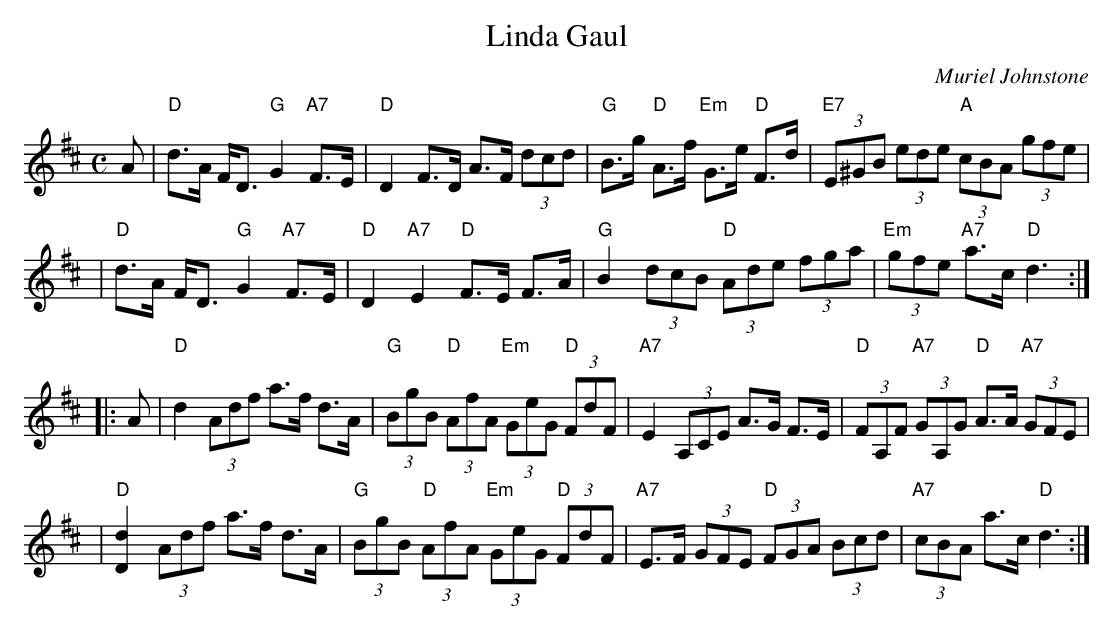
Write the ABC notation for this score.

X:1
T: Linda Gaul
C: Muriel Johnstone
M: C
L: 1/8
K: D
A \
| "D"d>A F<D "G"G2 "A7"F>E | "D"D2 F>D A>F (3dcd \
| "G"B>g "D"A>f "Em"G>e "D"F>d | "E7"(3E^GB (3ede "A"(3cBA (3gfe |
| "D"d>A F<D "G"G2 "A7"F>E | "D"D2 "A7"E2 "D"F>E F>A \
| "G"B2 (3dcB "D"(3Ade (3fga | "Em"(3gfe "A7"a>c "D"d3 :|
|: A \
| "D"d2 (3Adf a>f d>A | "G"(3BgB "D"(3AfA "Em"(3GeG "D"(3FdF \
| "A7"E2 (3A,CE A>G F>E | "D"(3FA,F "A7"(3GA,G "D"A>A "A7"(3GFE |
|  "D"[d2D2] (3Adf a>f d>A | "G"(3BgB "D"(3AfA "Em"(3GeG "D"(3FdF \
| "A7"E>F (3GFE "D"(3FGA (3Bcd | "A7"(3cBA a>c "D"d3 :|
